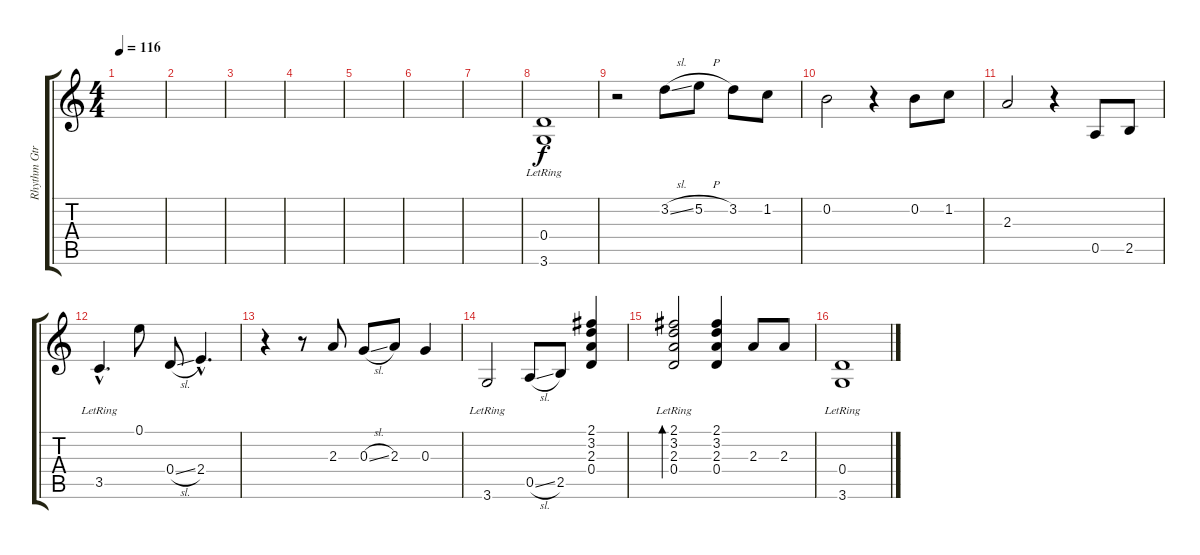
\track ("Rhythm Gtr 2" "Rhythm Gtr") {instrument acousticguitarsteel}
\staff {score tabs}
\tuning (E4 B3 G3 D3 A2 E2) {hide}
\ts (4 4)
\tempo 116
\clef g2
\ks c
|
|
|
|
|
|
|
(0.4{lr} 3.6{lr}).1 |
r.2 3.2{sl}.8 5.2{h}.8 3.2.8 1.2.8 |
0.2.2 r.4 0.2.8 1.2.8 |
2.3.2 r.4 0.5.8 2.5.8 |
3.5{hac lr}.4{d} 0.1.8 0.4{sl}.8 2.4{hac}.4{d} |
r.4 r.8 2.3.8 0.3{sl}.8 2.3.8 0.3.4 |
3.6{lr}.2 0.5{sl}.8 2.5.8 (2.1 3.2 2.3 0.4).4{volume 10} |
(2.1 3.2 2.3 0.4{lr}).2{bd 120 volume 13} (2.1 3.2 2.3 0.4).4{volume 13} 2.3.8{volume 16} 2.3.8 |
(0.4{lr} 3.6{lr}).1
